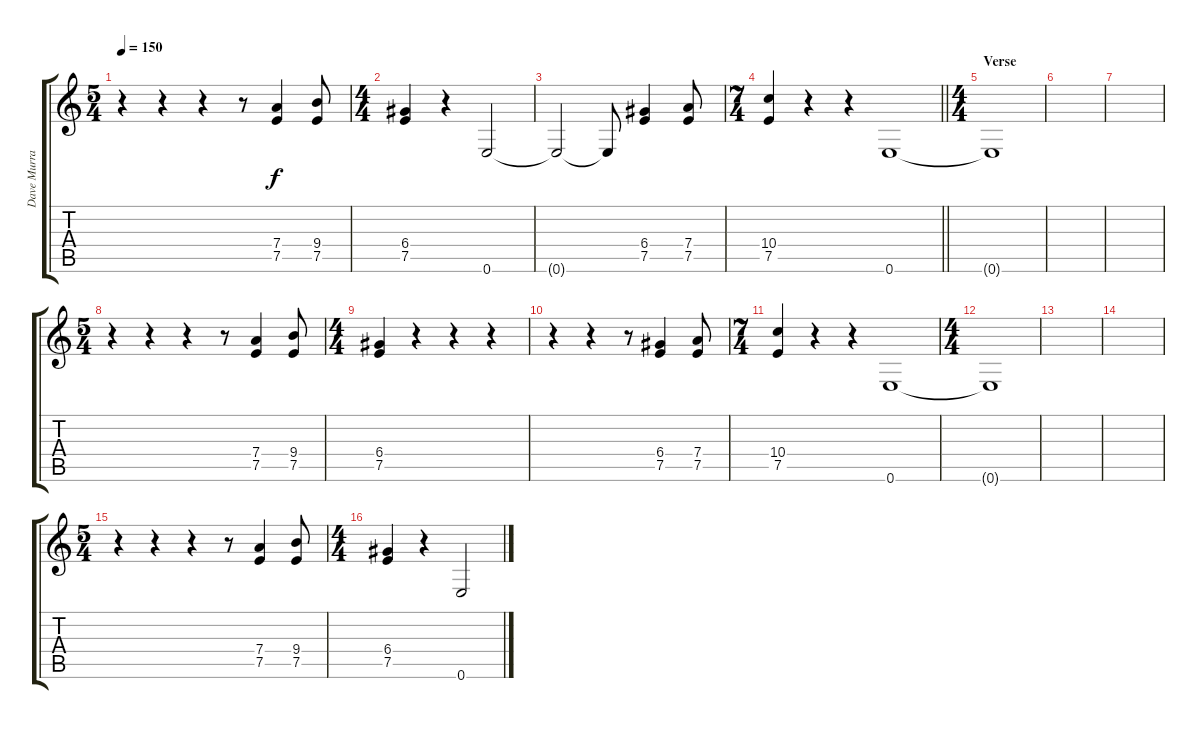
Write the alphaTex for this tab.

\track ("Dave Murray" "Dave Murra") {instrument distortionguitar}
\staff {score tabs}
\tuning (E4 B3 G3 D3 A2 E2) {hide}
\ts (5 4)
\tempo 150
\clef g2
\ks c
r.4{dy f} r.4 r.4 r.8 (7.4 7.5).4 (9.4 7.5).8 |
\ts (4 4)
(6.4 7.5).4 r.4 0.6.2 |
0.6{t}.2 0.6{t}.8 (6.4 7.5).4 (7.4 7.5).8 |
\ts (7 4)
\barLineRight lightlight
(10.4 7.5).4 r.4 r.4 0.6.1 |
\ts (4 4)
\section ("" "Verse")
0.6{t}.1{volume 15 instrument distortionguitar} |
|
|
\ts (5 4)
r.4 r.4 r.4 r.8 (7.4 7.5).4 (9.4 7.5).8 |
\ts (4 4)
(6.4 7.5).4 r.4 r.4 r.4 |
r.4 r.4 r.8 (6.4 7.5).4 (7.4 7.5).8 |
\ts (7 4)
(10.4 7.5).4 r.4 r.4 0.6.1 |
\ts (4 4)
0.6{t}.1 |
|
|
\ts (5 4)
r.4 r.4 r.4 r.8 (7.4 7.5).4 (9.4 7.5).8 |
\ts (4 4)
(6.4 7.5).4 r.4 0.6.2
